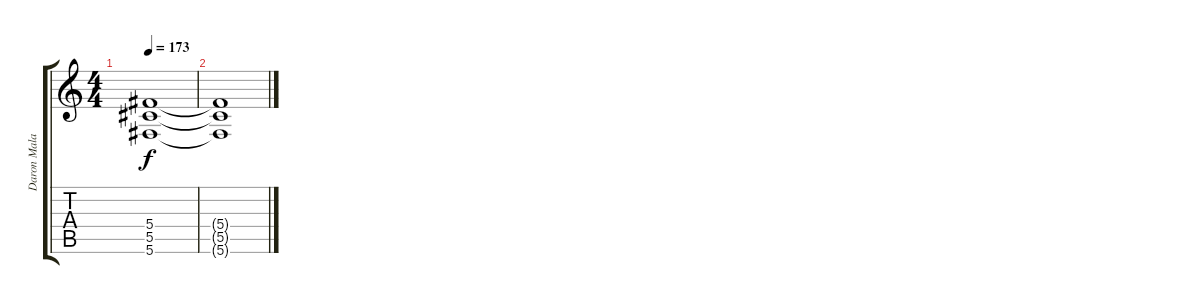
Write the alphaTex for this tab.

\track ("Daron Malakian" "Daron Mala") {instrument overdrivenguitar}
\staff {score tabs}
\tuning (Eb4 Bb3 Gb3 Db3 Ab2 Db2) {hide}
\ts (4 4)
\tempo 173
\clef g2
\ks c
(5.4 5.5 5.6).1{dy f} |
(5.4{t} 5.5{t} 5.6{t}).1
